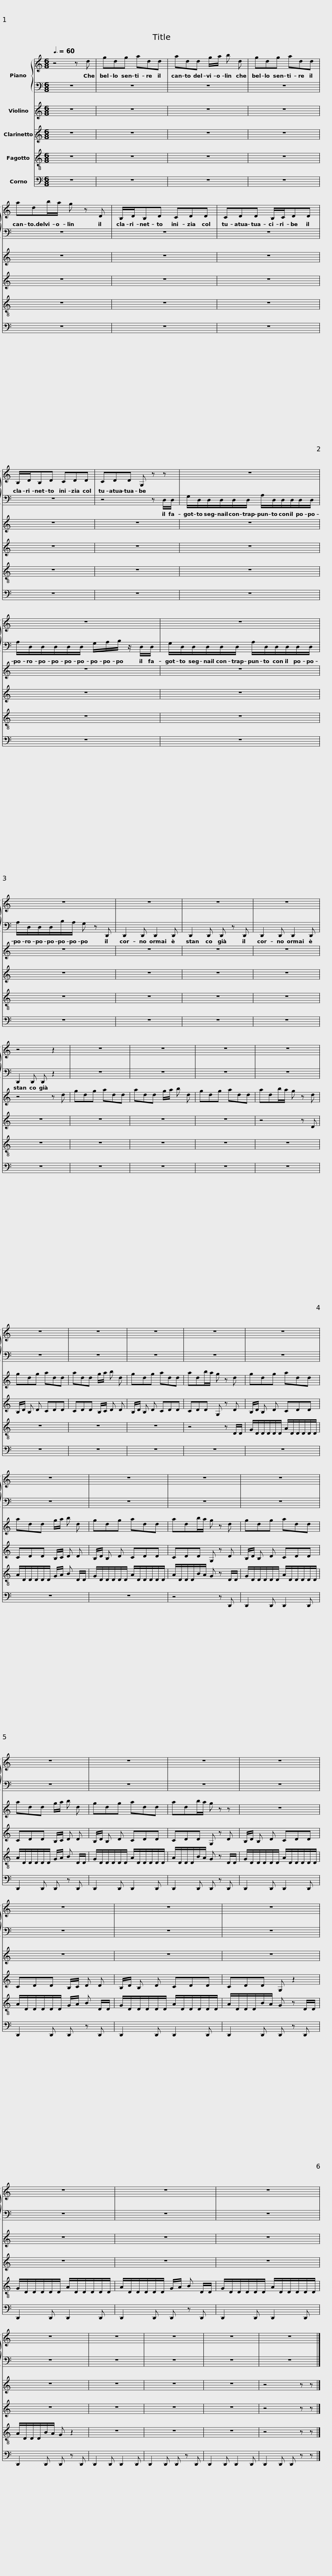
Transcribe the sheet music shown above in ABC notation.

X:1
%%score { 1 | 2 } 3 4 5 6
L:1/8
Q:3/8=60
M:6/8
I:linebreak $
K:C
V:1 treble
V:2 bass
V:3 treble
V:4 treble
V:5 treble-8
V:6 bass
V:1
 z4 z d | gdg add | add g/a/ b d | gdg add | adb/a/ g z D | %5
 B,/D/B,D CDD |$ CDD B,/C/DD | B,/D/B,D CDD | CDD G, z z | z6 |$ %10
 z6 | z6 | z6 | z6 |$ z6 | %15
 z6 | z4 z2 | z6 | z6 | z6 | %20
 z6 |$ z6 | z6 | z6 |$ z6 | %25
 z6 | z6 | z6 |$ z6 | z6 | %30
 z6 | z6 | z6 |$ z6 | z6 | %35
 z6 | z6 |$ z6 | z6 | z6 | %40
 z6 |$ z6 | z6 | z6 | z6 |] %45
V:2
 z6 | z6 | z6 | z6 | z6 | %5
 z6 |$ z6 | z6 | z4 z D,/D,/ | G,/D,/D,/D,/D,/D,/ A,/D,/D,/D,/D,/D,/ |$ %10
 A,/D,/D,/D,/D,/D,/ G,/A,/B,/ z/ D,/D,/ | G,/D,/D,/D,/D,/D,/ A,/D,/D,/D,/D,/D,/ | A,/D,/D,/D,/B,/A,/ G, z D,, | D,,2 D,, D,,2 D,, |$ D,,2 D,, D,, z D,, | %15
 D,,2 D,, D,,2 D,, | D,,2 D,, D,, z2 | z6 | z6 | z6 | %20
 z6 |$ z6 | z6 | z6 |$ z6 | %25
 z6 | z6 | z6 |$ z6 | z6 | %30
 z6 | z6 | z6 |$ z6 | z6 | %35
 z6 | z6 |$ z6 | z6 | z6 | %40
 z6 |$ z6 | z6 | z6 | z6 |] %45
V:3
 z6 | z6 | z6 | z6 | z6 | %5
 z6 |$ z6 | z6 | z6 | z6 |$ %10
 z6 | z6 | z6 | z6 |$ z6 | %15
 z6 | z4 z d | gdg add | add g/a/ b d | gdg add | %20
 adb/a/ g z d |$ gdg add | add g/a/ b d | gdg add |$ adb/a/ g z d | %25
 gdg add | add g/a/ b d | gdg add |$ adb/a/ g z d | gdg add | %30
 add g/a/ b d | gdg add | adb/a/ g z z |$ z6 | z6 | %35
 z6 | z6 |$ z6 | z6 | z6 | %40
 z6 |$ z6 | z6 | z6 | z4 z z |] %45
V:4
 z6 | z6 | z6 | z6 | z6 | %5
 z6 |$ z6 | z6 | z6 | z6 |$ %10
 z6 | z6 | z6 | z6 |$ z6 | %15
 z6 | z6 | z6 | z6 | z6 | %20
 z4 z D |$ B,/D/ B, D CDD | CDD B,/C/ D D | B,/D/ B, D CDD |$ CDD G, z D | %25
 B,/D/ B, D CDD | CDD B,/C/ D D | B,/D/ B, D CDD |$ CDD G, z D | B,/D/ B, D CDD | %30
 CDD B,/C/ D D | B,/D/ B, D CDD | CDD G, z D |$ B,/D/ B, D CDD | CDD B,/C/ D D | %35
 B,/D/ B, D CDD | CDD G, z2 |$ z6 | z6 | z6 | %40
 z6 |$ z6 | z6 | z6 | z4 z z |] %45
V:5
 z6 | z6 | z6 | z6 | z6 | %5
 z6 |$ z6 | z6 | z6 | z6 |$ %10
 z6 | z6 | z6 | z6 |$ z6 | %15
 z6 | z6 | z6 | z6 | z6 | %20
 z6 |$ z6 | z6 | z6 |$ z4 z D/D/ | %25
 G/D/D/D/D/D/ A/D/D/D/D/D/ | A/D/D/D/D/D/ G/A/ B D/D/ | G/D/D/D/D/D/ A/D/D/D/D/D/ |$ A/D/D/D/B/A/ G z D/D/ | G/D/D/D/D/D/ A/D/D/D/D/D/ | %30
 A/D/D/D/D/D/ G/A/ B D/D/ | G/D/D/D/D/D/ A/D/D/D/D/D/ | A/D/D/D/B/A/ G z D/D/ |$ G/D/D/D/D/D/ A/D/D/D/D/D/ | A/D/D/D/D/D/ G/A/ B D/D/ | %35
 G/D/D/D/D/D/ A/D/D/D/D/D/ | A/D/D/D/B/A/ G z D/D/ |$ G/D/D/D/D/D/ A/D/D/D/D/D/ | A/D/D/D/D/D/ G/A/ B D/D/ | G/D/D/D/D/D/ A/D/D/D/D/D/ | %40
 A/D/D/D/B/A/ G z2 |$ z6 | z6 | z6 | z4 z z |] %45
V:6
 z6 | z6 | z6 | z6 | z6 | %5
 z6 |$ z6 | z6 | z6 | z6 |$ %10
 z6 | z6 | z6 | z6 |$ z6 | %15
 z6 | z6 | z6 | z6 | z6 | %20
 z6 |$ z6 | z6 | z6 |$ z6 | %25
 z6 | z6 | z6 |$ z4 z D,, | D,,2 D,, D,,2 D,, | %30
 D,,2 D,, D,, z D,, | D,,2 D,, D,,2 D,, | D,,2 D,, D,, z D,, |$ D,,2 D,, D,,2 D,, | D,,2 D,, D,, z D,, | %35
 D,,2 D,, D,,2 D,, | D,,2 D,, D,, z D,, |$ D,,2 D,, D,,2 D,, | D,,2 D,, D,, z D,, | D,,2 D,, D,,2 D,, | %40
 D,,2 D,, D,, z D,, |$ D,,2 D,, D,,2 D,, | D,,2 D,, D,, z D,, | D,,2 D,, D,,2 D,, | D,,2 D,, D,, z z |] %45
